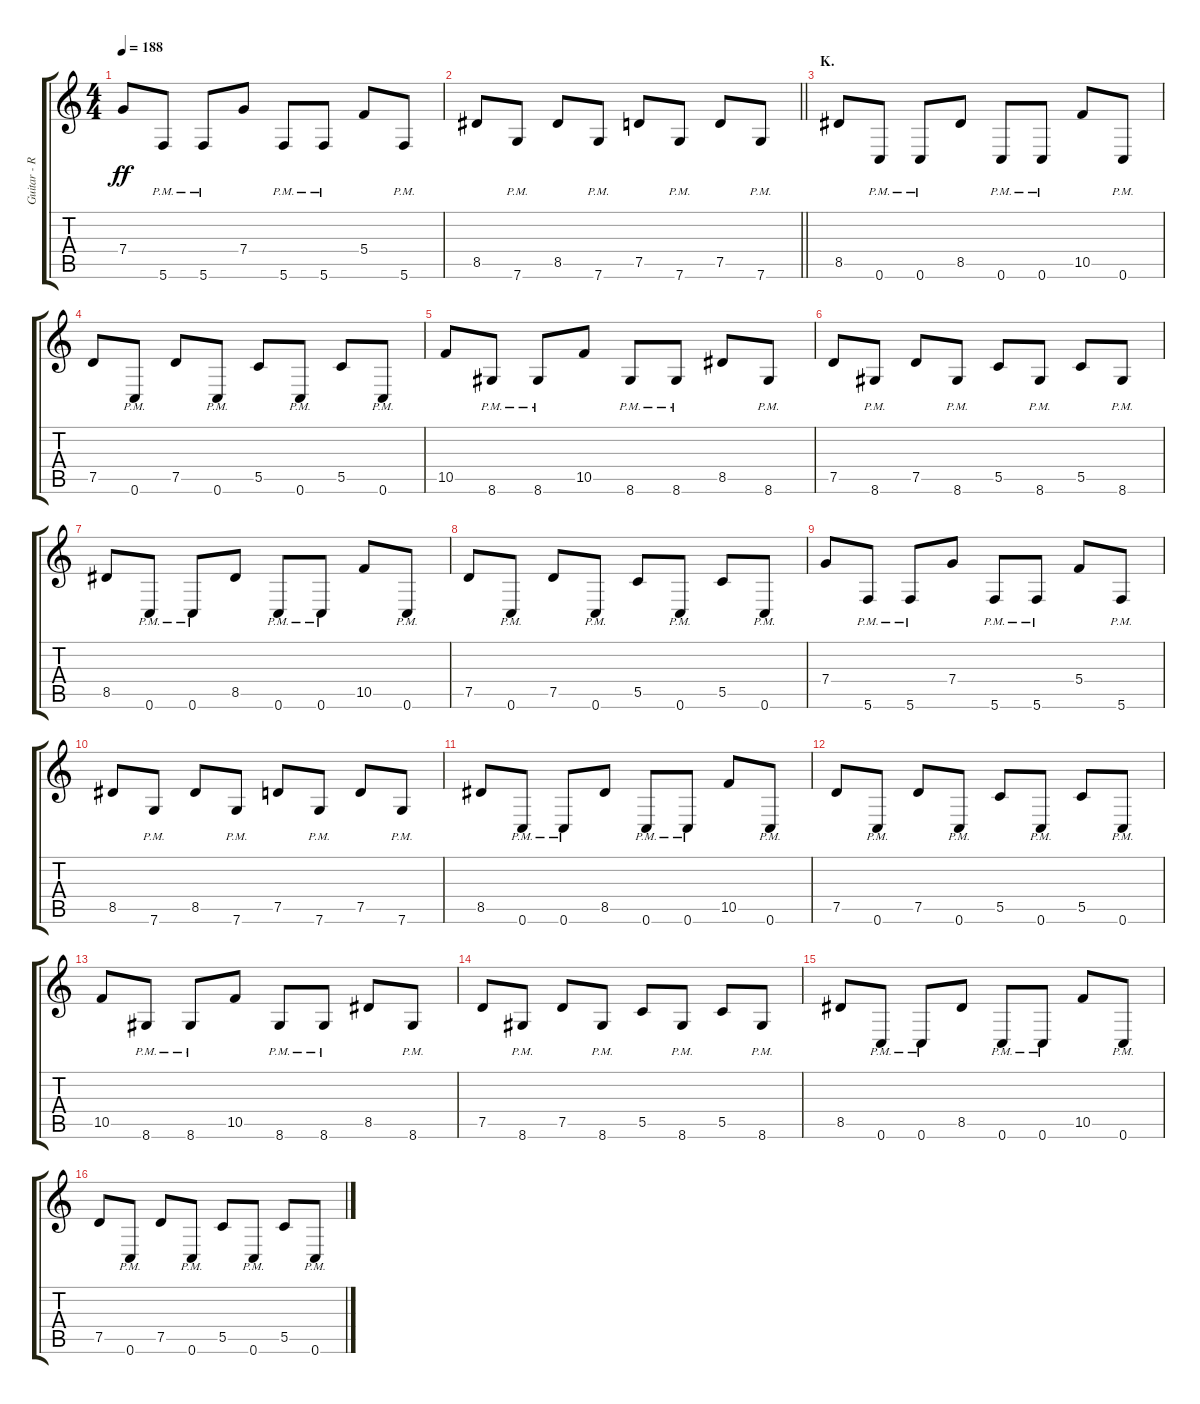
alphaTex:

\track ("Guitar - Right" "Guitar - R") {instrument distortionguitar}
\staff {score tabs}
\tuning (D4 A3 F3 C3 G2 C2) {hide}
\ts (4 4)
\tempo 188
\clef g2
\ks c
7.4.8{dy ff} 5.6{pm}.8 5.6{pm}.8 7.4.8 5.6{pm}.8 5.6{pm}.8 5.4.8 5.6{pm}.8 |
\barLineRight lightlight
8.5.8 7.6{pm}.8 8.5.8 7.6{pm}.8 7.5.8 7.6{pm}.8 7.5.8 7.6{pm}.8 |
\section ("" "K.")
8.5.8 0.6{pm}.8 0.6{pm}.8 8.5.8 0.6{pm}.8 0.6{pm}.8 10.5.8 0.6{pm}.8 |
7.5.8 0.6{pm}.8 7.5.8 0.6{pm}.8 5.5.8 0.6{pm}.8 5.5.8 0.6{pm}.8 |
10.5.8 8.6{pm}.8 8.6{pm}.8 10.5.8 8.6{pm}.8 8.6{pm}.8 8.5.8 8.6{pm}.8 |
7.5.8 8.6{pm}.8 7.5.8 8.6{pm}.8 5.5.8 8.6{pm}.8 5.5.8 8.6{pm}.8 |
8.5.8 0.6{pm}.8 0.6{pm}.8 8.5.8 0.6{pm}.8 0.6{pm}.8 10.5.8 0.6{pm}.8 |
7.5.8 0.6{pm}.8 7.5.8 0.6{pm}.8 5.5.8 0.6{pm}.8 5.5.8 0.6{pm}.8 |
7.4.8 5.6{pm}.8 5.6{pm}.8 7.4.8 5.6{pm}.8 5.6{pm}.8 5.4.8 5.6{pm}.8 |
8.5.8 7.6{pm}.8 8.5.8 7.6{pm}.8 7.5.8 7.6{pm}.8 7.5.8 7.6{pm}.8 |
8.5.8 0.6{pm}.8 0.6{pm}.8 8.5.8 0.6{pm}.8 0.6{pm}.8 10.5.8 0.6{pm}.8 |
7.5.8 0.6{pm}.8 7.5.8 0.6{pm}.8 5.5.8 0.6{pm}.8 5.5.8 0.6{pm}.8 |
10.5.8 8.6{pm}.8 8.6{pm}.8 10.5.8 8.6{pm}.8 8.6{pm}.8 8.5.8 8.6{pm}.8 |
7.5.8 8.6{pm}.8 7.5.8 8.6{pm}.8 5.5.8 8.6{pm}.8 5.5.8 8.6{pm}.8 |
8.5.8 0.6{pm}.8 0.6{pm}.8 8.5.8 0.6{pm}.8 0.6{pm}.8 10.5.8 0.6{pm}.8 |
7.5.8 0.6{pm}.8 7.5.8 0.6{pm}.8 5.5.8 0.6{pm}.8 5.5.8 0.6{pm}.8
